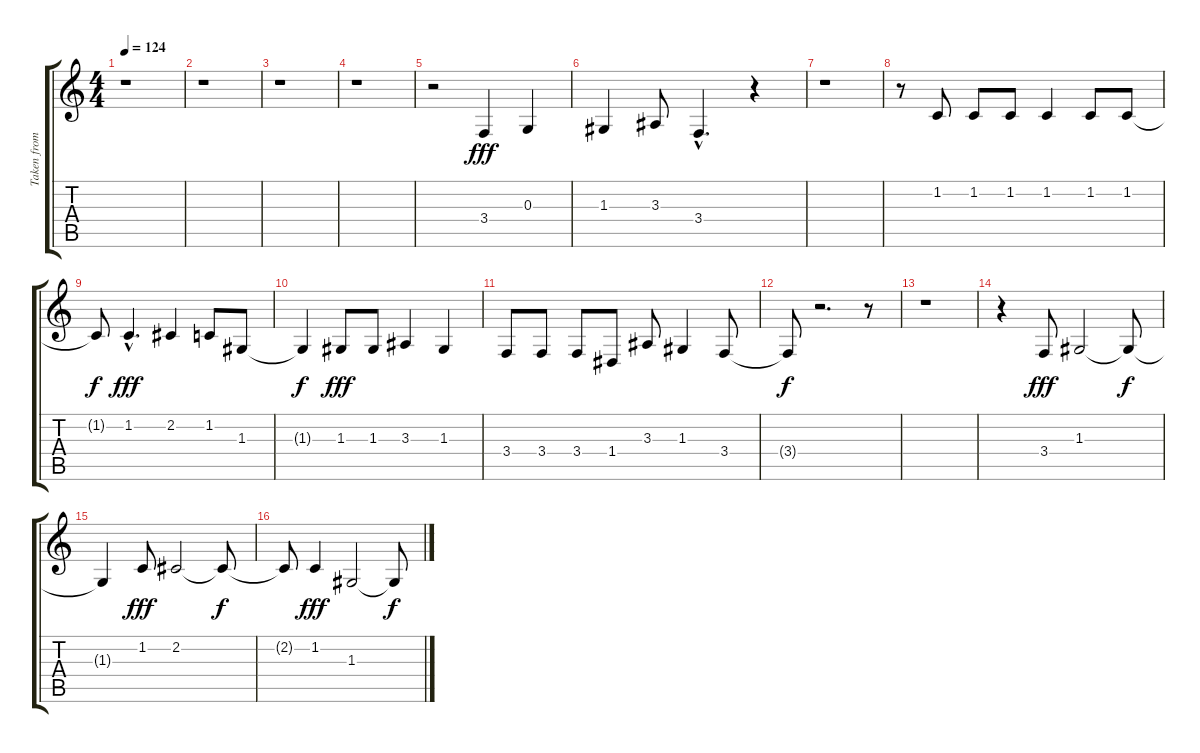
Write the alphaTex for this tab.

\track ("Taken from the film" "Taken from") {instrument fx4atmosphere}
\staff {score tabs}
\tuning (E4 B3 G3 D3 A2 E2) {hide}
\ts (4 4)
\tempo 124
\clef g2
\ks c
r.1{dy f} |
r.1 |
r.1 |
r.1 |
r.2 3.4.4{dy fff volume 12 balance 8} 0.3.4 |
1.3.4 3.3.8 3.4{hac}.4{d} r.4 |
r.1 |
r.8 1.2.8{volume 10} 1.2.8 1.2.8 1.2.4 1.2.8 1.2.8 |
1.2{t}.8{dy f} 1.2{hac}.4{d dy fff} 2.2.4 1.2.8 1.3.8 |
1.3{t}.4{dy f} 1.3.8{dy fff} 1.3.8 3.3.4 1.3.4 |
3.4.8 3.4.8 3.4.8 1.4.8 3.3.8 1.3.4 3.4.8 |
3.4{t}.8{dy f} r.2{d} r.8 |
r.1 |
r.4 3.4.8{dy fff volume 16} 1.3.2 1.3{t}.8{dy f} |
1.3{t}.4 1.2.8{dy fff} 2.2.2 2.2{t}.8{dy f} |
2.2{t}.8 1.2.4{dy fff} 1.3.2 1.3{t}.8{dy f}
